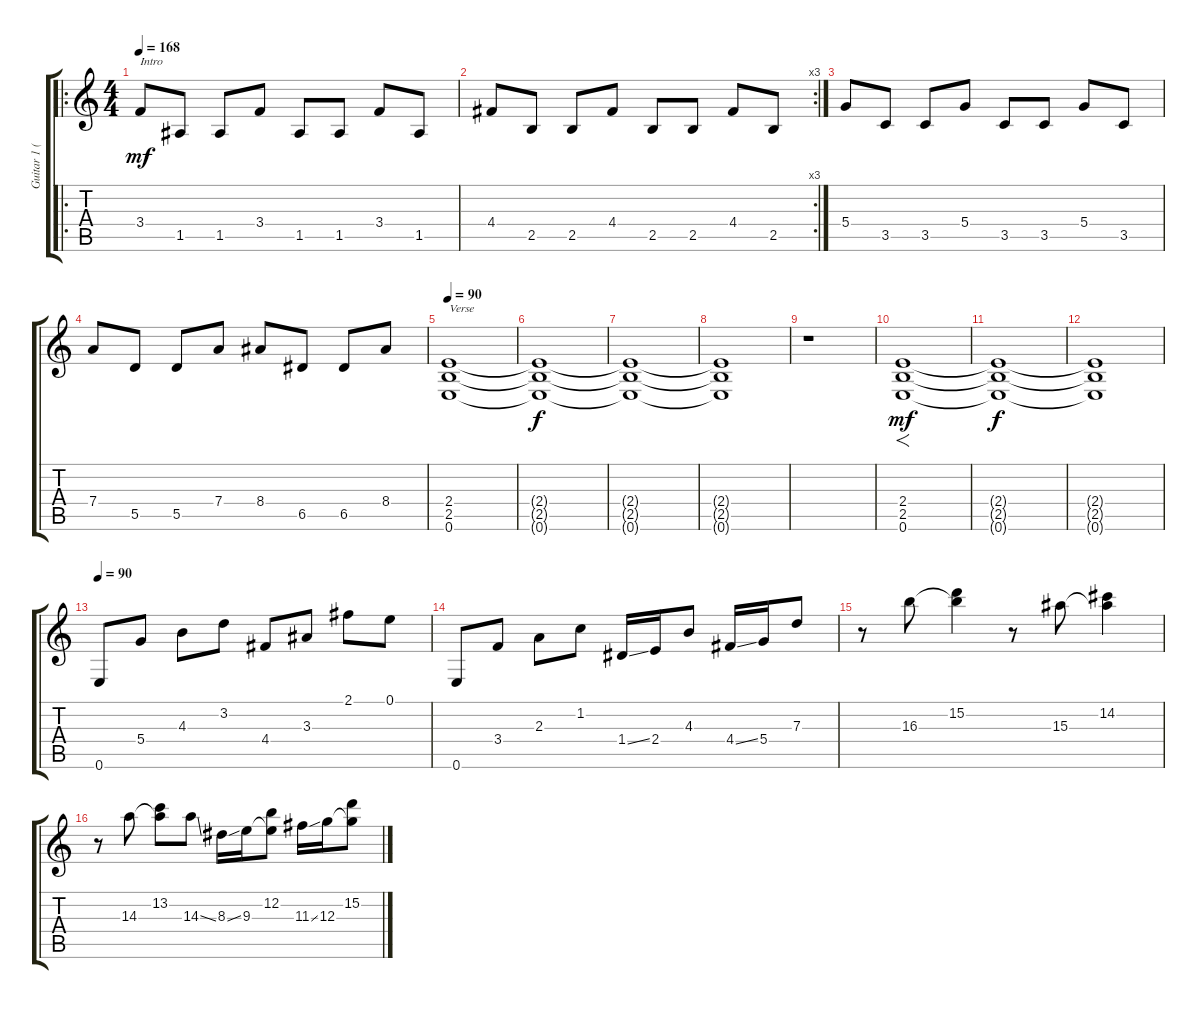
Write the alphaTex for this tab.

\track ("Guitar 1 (Dave Mustaine)" "Guitar 1 (") {instrument distortionguitar}
\staff {score tabs}
\tuning (E4 B3 G3 D3 A2 E2) {hide}
\ro
\ts (4 4)
\tempo 168
\tempo 180
\tempo 168
\clef g2
\ks c
3.4.8{txt "Intro" dy mf instrument distortionguitar} 1.5.8 1.5.8 3.4.8 1.5.8 1.5.8 3.4.8 1.5.8 |
\rc 3
4.4.8 2.5.8 2.5.8 4.4.8 2.5.8 2.5.8 4.4.8 2.5.8 |
5.4.8 3.5.8 3.5.8 5.4.8 3.5.8 3.5.8 5.4.8 3.5.8 |
7.4.8 5.5.8 5.5.8 7.4.8 8.4.8 6.5.8 6.5.8 8.4.8 |
\tempo 90
(2.4 2.5 0.6).1{txt "Verse"} |
(2.4{t} 2.5{t} 0.6{t}).1{dy f} |
(2.4{t} 2.5{t} 0.6{t}).1 |
(2.4{t} 2.5{t} 0.6{t}).1 |
r.1 |
(2.4 2.5 0.6).1{f dy mf} |
(2.4{t} 2.5{t} 0.6{t}).1{dy f} |
(2.4{t} 2.5{t} 0.6{t}).1 |
\tempo 90
0.6.8 5.4.8 4.3.8 3.2.8 4.4.8 3.3.8 2.1.8 0.1.8 |
0.6.8 3.4.8 2.3.8 1.2.8 1.4{ss}.16 2.4.16 4.3.8 4.4{ss}.16 5.4.16 7.3.8 |
r.8 16.3.8 (15.2 16.3{t}).4 r.8 15.3.8 (14.2 15.3{t}).4 |
r.8 14.3.8 (13.2 14.3{t}).8 14.3{ss}.8 8.3{ss}.16 9.3.16 (12.2 9.3{t}).8 11.3{ss}.16 12.3.16 (15.2 12.3{t}).8
